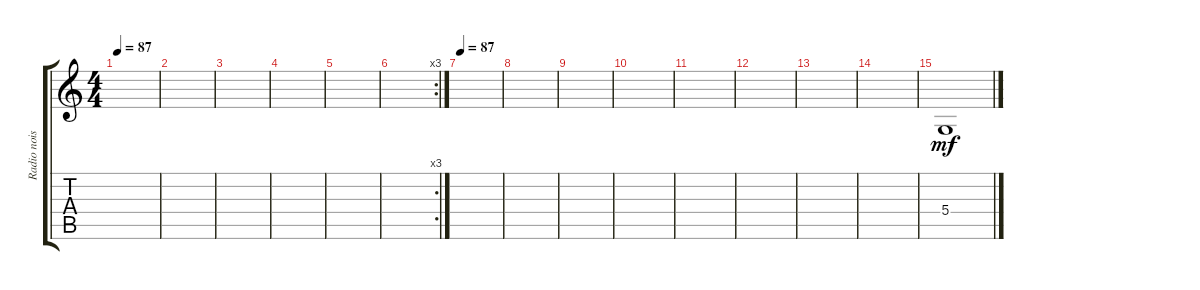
\track ("Radio noise" "Radio nois") {instrument seashore}
\staff {score tabs}
\tuning (E4 B3 G3 D3 A2 E2) {hide}
\ts (4 4)
\tempo 87
\clef g2
\ks c
|
|
|
|
|
\rc 3
|
\tempo 87
|
|
|
|
|
|
|
|
5.4.1{dy mf volume 13}
